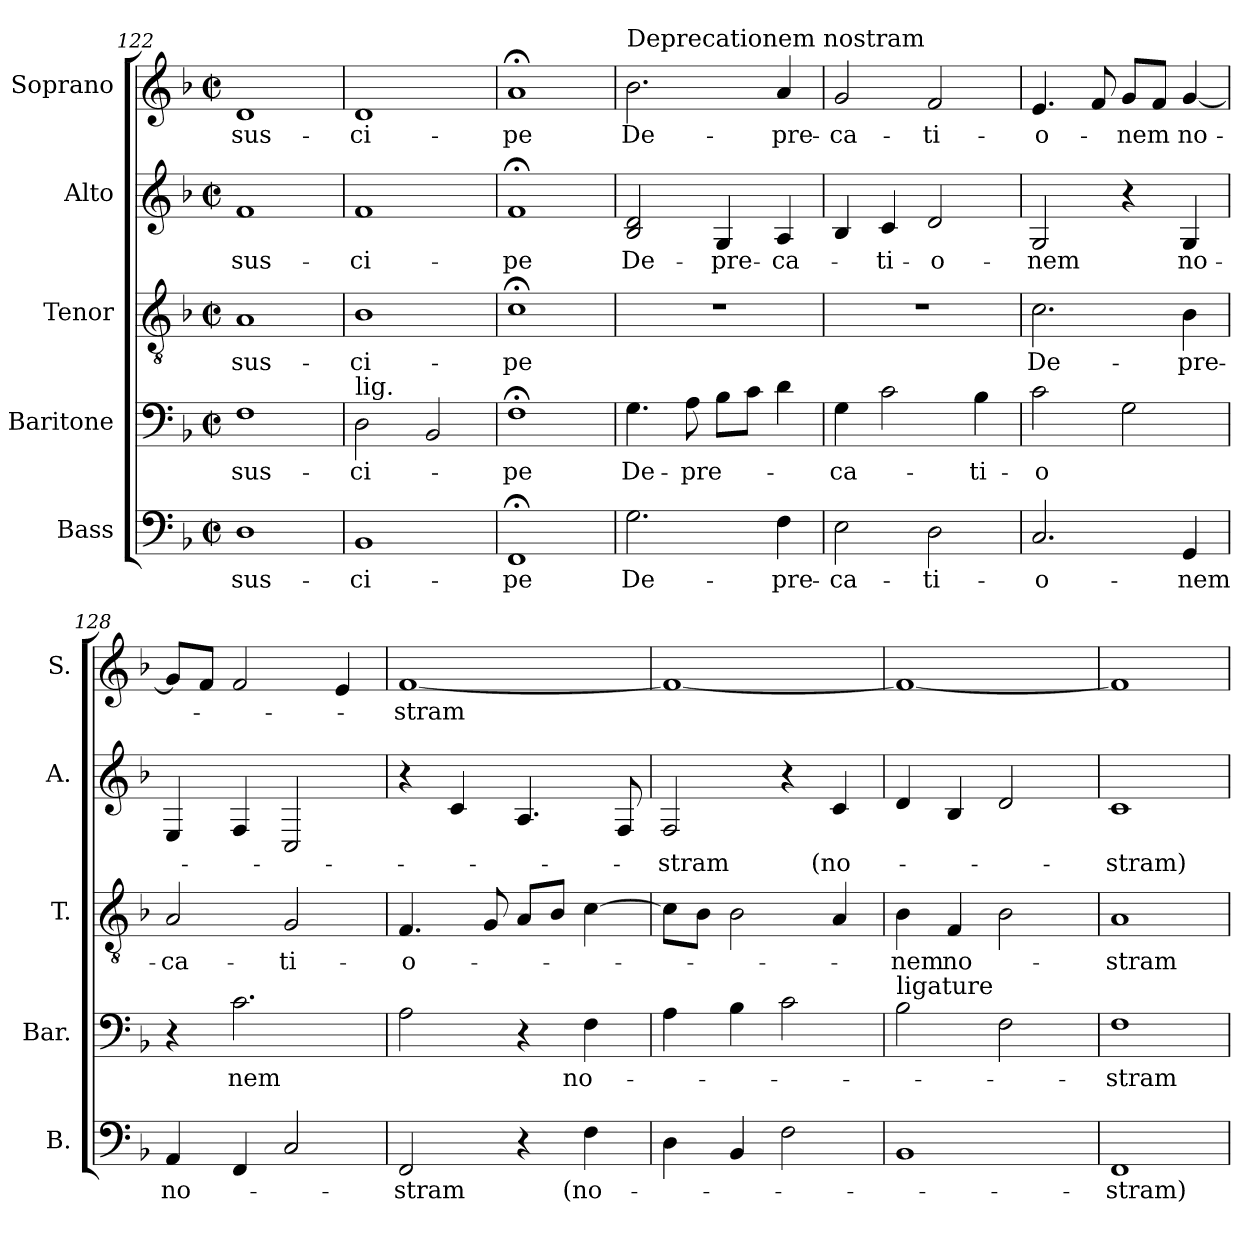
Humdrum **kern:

**kern	**text	**kern	**text	**kern	**text	**kern	**text	**kern	**text
*part5	*part5	*part4	*part4	*part3	*part3	*part2	*part2	*part1	*part1
*staff5	*staff5	*staff4	*staff4	*staff3	*staff3	*staff2	*staff2	*staff1	*staff1
*I"Bass	*	*I"Baritone	*	*I"Tenor	*	*I"Alto	*	*I"Soprano	*
*I'B.	*	*I'Bar.	*	*I'T.	*	*I'A.	*	*I'S.	*
*clefF4	*	*clefF4	*	*clefGv2	*	*clefG2	*	*clefG2	*
*k[b-]	*	*k[b-]	*	*k[b-]	*	*k[b-]	*	*k[b-]	*
*M2/2	*	*M2/2	*	*M2/2	*	*M2/2	*	*M2/2	*
*met(c|)	*	*met(c|)	*	*met(c|)	*	*met(c|)	*	*met(c|)	*
=122	=122	=122	=122	=122	=122	=122	=122	=122	=122
!	!LO:LY:b	!	!LO:LY:b	!	!LO:LY:b	!	!LO:LY:b	!	!LO:LY:b
1D	sus-	1F	sus-	1A	sus-	1f	sus-	1d	sus-
=123	=123	=123	=123	=123	=123	=123	=123	=123	=123
!	!	!LO:TX:a:t=lig.	!	!	!	!	!	!	!
!	!LO:LY:b	!	!LO:LY:b	!	!LO:LY:b	!	!LO:LY:b	!	!LO:LY:b
1BB-	-ci-	2D\	-ci-	1B-	-ci-	1f	-ci-	1d	-ci-
.	.	2BB-/	.	.	.	.	.	.	.
=124	=124	=124	=124	=124	=124	=124	=124	=124	=124
!	!LO:LY:b	!	!LO:LY:b	!	!LO:LY:b	!	!LO:LY:b	!	!LO:LY:b
1FF;<	-pe	1F;<	-pe	1c;<	-pe	1f;<	-pe	1a;<	-pe
=125	=125	=125	=125	=125	=125	=125	=125	=125	=125
!	!	!	!	!	!	!	!	!LO:TX:a:t=Deprecationem nostram	!
!	!LO:LY:b	!	!LO:LY:b	!	!	!	!LO:LY:b	!	!LO:LY:b
2.G\	De-	4.G\	De-	1r	.	2B-/ 2d/	De-	2.b-\	De-
!	!	!	!LO:LY:b	!	!	!	!	!	!
.	.	8A\	-pre-	.	.	.	.	.	.
!	!	!	!	!	!	!	!LO:LY:b	!	!
.	.	8B-\L	.	.	.	4G/	-pre-	.	.
.	.	8c\J	.	.	.	.	.	.	.
!	!LO:LY:b	!	!	!	!	!	!LO:LY:b	!	!LO:LY:b
4F\	-pre-	4d\	.	.	.	4A/	-ca-	4a/	-pre-
=126	=126	=126	=126	=126	=126	=126	=126	=126	=126
!	!LO:LY:b	!	!LO:LY:b	!	!	!	!	!	!LO:LY:b
2E\	-ca-	4G\	-ca-	1r	.	4B-/	.	2g/	-ca-
!	!	!	!	!	!	!	!LO:LY:b	!	!
.	.	2c\	.	.	.	4c/	-ti-	.	.
!	!LO:LY:b	!	!	!	!	!	!LO:LY:b	!	!LO:LY:b
2D\	-ti-	.	.	.	.	2d/	-o-	2f/	-ti-
!	!	!	!LO:LY:b	!	!	!	!	!	!
.	.	4B-\	-ti-	.	.	.	.	.	.
=127	=127	=127	=127	=127	=127	=127	=127	=127	=127
!	!LO:LY:b	!	!LO:LY:b	!	!LO:LY:b	!	!LO:LY:b	!	!LO:LY:b
2.C/	-o-	2c\	-o	2.c\	De-	2G/	-nem	4.e/	-o-
.	.	.	.	.	.	.	.	8f/	.
!	!	!	!	!	!	!	!	!	!LO:LY:b
.	.	2G\	.	.	.	4r	.	8g/L	-nem
.	.	.	.	.	.	.	.	8f/J	.
!	!LO:LY:b	!	!	!	!LO:LY:b	!	!LO:LY:b	!	!LO:LY:b
4GG/	-nem	.	.	4B-\	-pre-	4G/	no-	[4g/	no-
=128	=128	=128	=128	=128	=128	=128	=128	=128	=128
!	!LO:LY:b	!	!	!	!LO:LY:b	!	!	!	!
4AA/	no-	4r	.	2A/	-ca-	4E/	.	8g/L]	.
.	.	.	.	.	.	.	.	8f/J	.
!	!	!	!LO:LY:b	!	!	!	!	!	!
4FF/	.	2.c\	-nem	.	.	4F/	.	2f/	.
!	!	!	!	!	!LO:LY:b	!	!	!	!
2C/	.	.	.	2G/	-ti-	2C/	.	.	.
.	.	.	.	.	.	.	.	4e/	.
=129	=129	=129	=129	=129	=129	=129	=129	=129	=129
!	!LO:LY:b	!	!	!	!LO:LY:b	!	!	!	!LO:LY:b
2FF/	-stram	2A\	.	4.F/	-o-	4r	.	[1f	-stram
.	.	.	.	.	.	4c/	.	.	.
.	.	.	.	8G/	.	.	.	.	.
4r	.	4r	.	8A/L	.	4.A/	.	.	.
.	.	.	.	8B-/J	.	.	.	.	.
!	!LO:LY:b	!	!LO:LY:b	!	!	!	!	!	!
4F\	(no-	4F\	no-	[4c\	.	.	.	.	.
.	.	.	.	.	.	8F/	.	.	.
=130	=130	=130	=130	=130	=130	=130	=130	=130	=130
!	!	!	!	!	!	!	!LO:LY:b	!	!
4D\	.	4A\	.	8c\L]	.	2F/	-stram	1f_	.
.	.	.	.	8B-\J	.	.	.	.	.
4BB-/	.	4B-\	.	2B-\	.	.	.	.	.
2F\	.	2c\	.	.	.	4r	.	.	.
!	!	!	!	!	!	!	!LO:LY:b	!	!
.	.	.	.	4A/	.	4c/	(no-	.	.
=131	=131	=131	=131	=131	=131	=131	=131	=131	=131
!	!	!LO:TX:a:t=ligature	!	!	!	!	!	!	!
!	!	!	!	!	!LO:LY:b	!	!	!	!
1BB-	.	2B-\	.	4B-\	-nem	4d/	.	1f_	.
!	!	!	!	!	!LO:LY:b	!	!	!	!
.	.	.	.	4F/	no-	4B-/	.	.	.
.	.	2F\	.	2B-\	.	2d/	.	.	.
=132	=132	=132	=132	=132	=132	=132	=132	=132	=132
!	!LO:LY:b	!	!LO:LY:b	!	!LO:LY:b	!	!LO:LY:b	!	!
1FF	-stram)	1F	stram	1A	-stram	1c	-stram)	1f]	.
=	=	=	=	=	=	=	=	=	=
*-	*-	*-	*-	*-	*-	*-	*-	*-	*-
